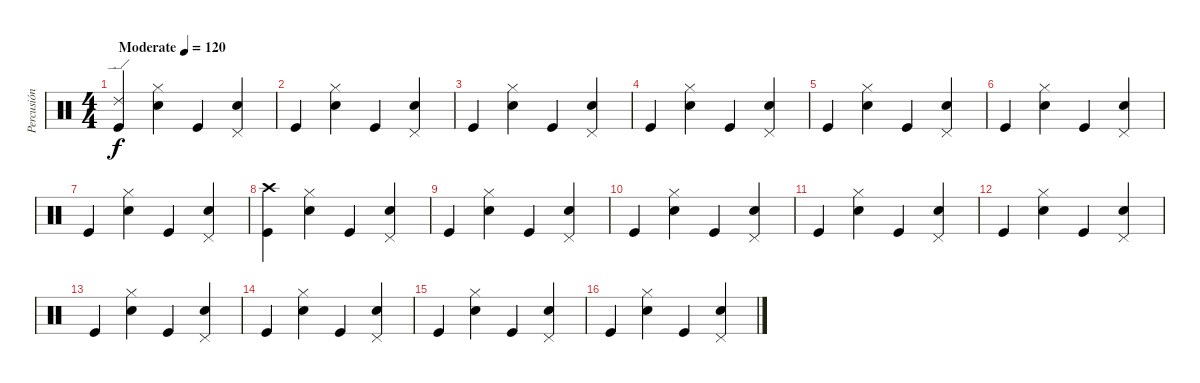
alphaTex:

\track ("Percusión" "Percusión") {instrument percussion}
\staff {score}
\articulation defaults
\ts (4 4)
\tempo (120 "Moderate")
\clef neutral
\ks c
("Ride (edge) 2" "Kick (hit)").4{dy f} ("Hi-Hat (closed)" "Snare (hit) 2").4 "Kick (hit)".4 ("Pedal Hi-Hat (hit)" "Snare (hit) 2").4 |
"Kick (hit)".4 ("Hi-Hat (closed)" "Snare (hit) 2").4 "Kick (hit)".4 ("Pedal Hi-Hat (hit)" "Snare (hit) 2").4 |
"Kick (hit)".4 ("Hi-Hat (closed)" "Snare (hit) 2").4 "Kick (hit)".4 ("Pedal Hi-Hat (hit)" "Snare (hit) 2").4 |
"Kick (hit)".4 ("Hi-Hat (closed)" "Snare (hit) 2").4 "Kick (hit)".4 ("Pedal Hi-Hat (hit)" "Snare (hit) 2").4 |
"Kick (hit)".4 ("Hi-Hat (closed)" "Snare (hit) 2").4 "Kick (hit)".4 ("Pedal Hi-Hat (hit)" "Snare (hit) 2").4 |
"Kick (hit)".4 ("Hi-Hat (closed)" "Snare (hit) 2").4 "Kick (hit)".4 ("Pedal Hi-Hat (hit)" "Snare (hit) 2").4 |
"Kick (hit)".4 ("Hi-Hat (closed)" "Snare (hit) 2").4 "Kick (hit)".4 ("Pedal Hi-Hat (hit)" "Snare (hit) 2").4 |
("Crash high (hit)" "Kick (hit)").4 ("Hi-Hat (closed)" "Snare (hit) 2").4 "Kick (hit)".4 ("Pedal Hi-Hat (hit)" "Snare (hit) 2").4 |
"Kick (hit)".4 ("Hi-Hat (closed)" "Snare (hit) 2").4 "Kick (hit)".4 ("Pedal Hi-Hat (hit)" "Snare (hit) 2").4 |
"Kick (hit)".4 ("Hi-Hat (closed)" "Snare (hit) 2").4 "Kick (hit)".4 ("Pedal Hi-Hat (hit)" "Snare (hit) 2").4 |
"Kick (hit)".4 ("Hi-Hat (closed)" "Snare (hit) 2").4 "Kick (hit)".4 ("Pedal Hi-Hat (hit)" "Snare (hit) 2").4 |
"Kick (hit)".4 ("Hi-Hat (closed)" "Snare (hit) 2").4 "Kick (hit)".4 ("Pedal Hi-Hat (hit)" "Snare (hit) 2").4 |
"Kick (hit)".4 ("Hi-Hat (closed)" "Snare (hit) 2").4 "Kick (hit)".4 ("Pedal Hi-Hat (hit)" "Snare (hit) 2").4 |
"Kick (hit)".4 ("Hi-Hat (closed)" "Snare (hit) 2").4 "Kick (hit)".4 ("Pedal Hi-Hat (hit)" "Snare (hit) 2").4 |
"Kick (hit)".4 ("Hi-Hat (closed)" "Snare (hit) 2").4 "Kick (hit)".4 ("Pedal Hi-Hat (hit)" "Snare (hit) 2").4 |
"Kick (hit)".4 ("Hi-Hat (closed)" "Snare (hit) 2").4 "Kick (hit)".4 ("Pedal Hi-Hat (hit)" "Snare (hit) 2").4
